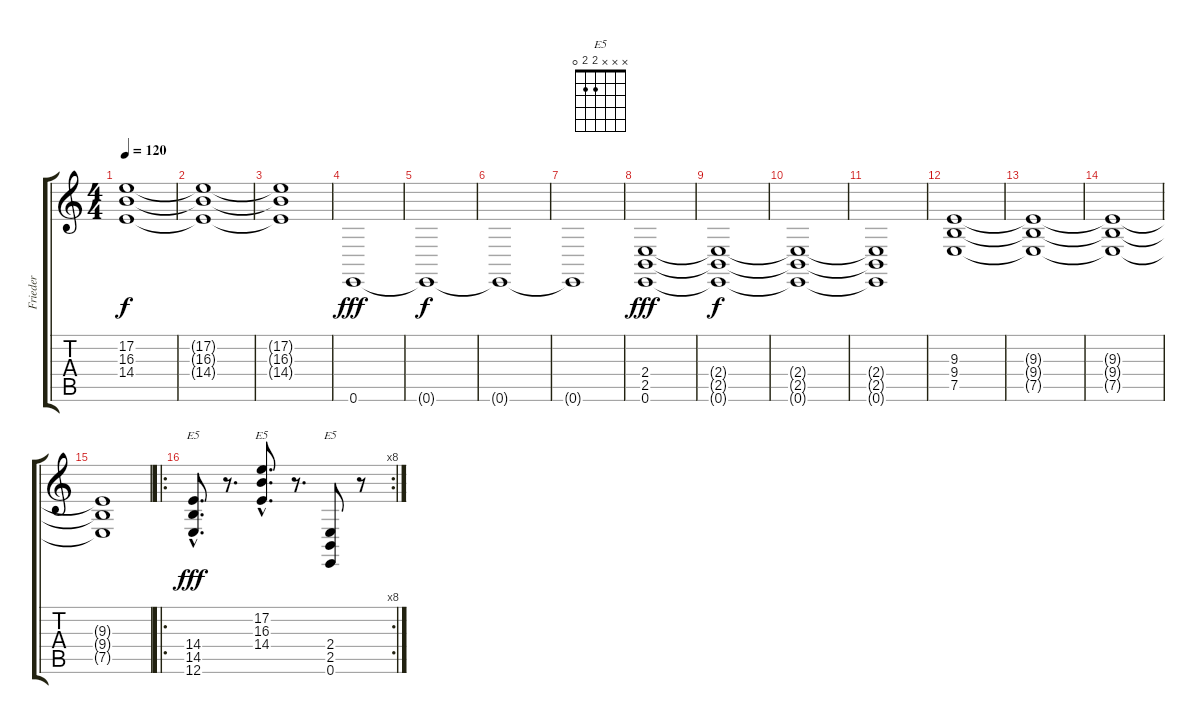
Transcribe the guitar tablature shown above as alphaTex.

\track ("Frieder" "Frieder") {instrument synthstrings2}
\staff {score tabs}
\tuning (E4 B3 G3 D3 A2 E2) {hide}
\chord ("E5" x x x 14 14 12) {firstfret 12}
\chord ("E5" x 17 16 14 x x) {firstfret 14}
\chord ("E5" x x x 2 2 0)
\ts (4 4)
\tempo 120
\clef g2
\ks c
(17.2{t} 16.3{t} 14.4{t}).1{dy f} |
(17.2{t} 16.3{t} 14.4{t}).1 |
(17.2{t} 16.3{t} 14.4{t}).1 |
0.6.1{dy fff} |
0.6{t}.1{dy f} |
0.6{t}.1 |
0.6{t}.1 |
(2.4 2.5 0.6).1{dy fff} |
(2.4{t} 2.5{t} 0.6{t}).1{dy f} |
(2.4{t} 2.5{t} 0.6{t}).1 |
(2.4{t} 2.5{t} 0.6{t}).1 |
(9.3 9.4 7.5).1 |
(9.3{t} 9.4{t} 7.5{t}).1 |
(9.3{t} 9.4{t} 7.5{t}).1 |
(9.3{t} 9.4{t} 7.5{t}).1 |
\ro
\rc 8
(14.4{hac} 14.5{hac} 12.6{hac}).8{d ch "E5" dy fff} r.8{d} (17.2{hac} 16.3{hac} 14.4{hac}).8{d ch "E5"} r.8{d} (2.4 2.5 0.6).8{ch "E5"} r.8
